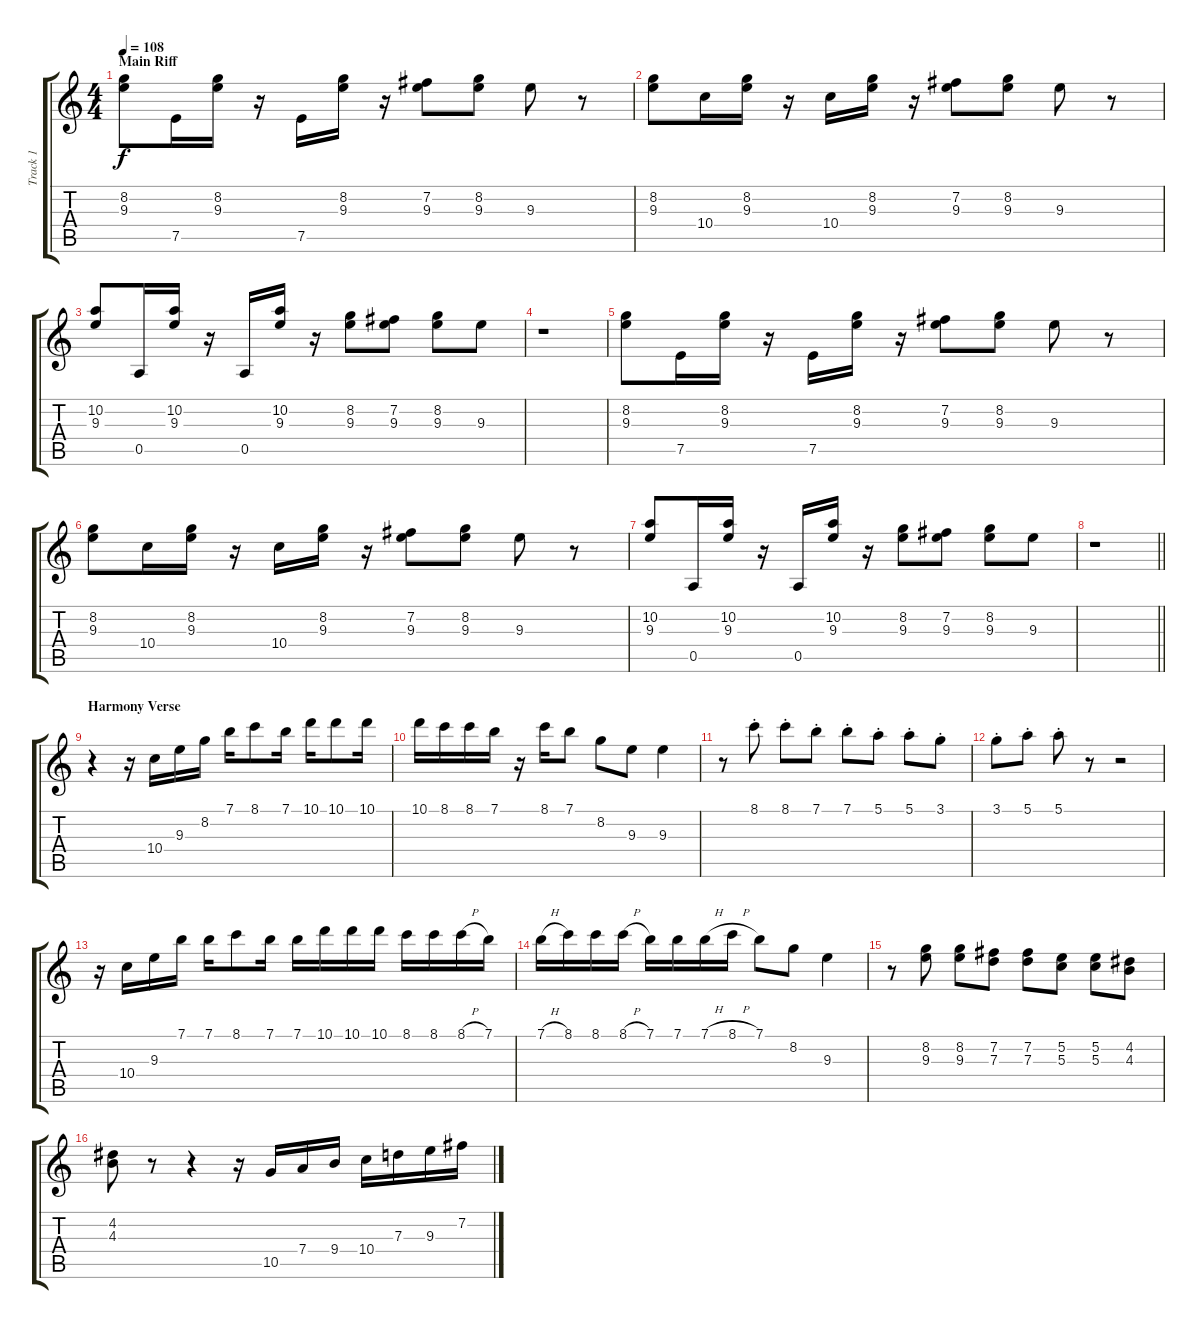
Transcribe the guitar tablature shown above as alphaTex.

\track ("Track 1" "Track 1") {instrument acousticguitarsteel}
\staff {score tabs}
\tuning (E4 B3 G3 D3 A2 E2) {hide}
\ts (4 4)
\section ("" "Main Riff")
\tempo 108
\clef g2
\ks c
(8.2 9.3).8{dy f} 7.5.16 (8.2 9.3).16 r.16 7.5.16 (8.2 9.3).16 r.16 (7.2 9.3).8 (8.2 9.3).8 9.3.8 r.8 |
(8.2 9.3).8 10.4.16 (8.2 9.3).16 r.16 10.4.16 (8.2 9.3).16 r.16 (7.2 9.3).8 (8.2 9.3).8 9.3.8 r.8 |
(10.2 9.3).8 0.5.16 (10.2 9.3).16 r.16 0.5.16 (10.2 9.3).16 r.16 (8.2 9.3).8 (7.2 9.3).8 (8.2 9.3).8 9.3.8 |
r.1 |
(8.2 9.3).8 7.5.16 (8.2 9.3).16 r.16 7.5.16 (8.2 9.3).16 r.16 (7.2 9.3).8 (8.2 9.3).8 9.3.8 r.8 |
(8.2 9.3).8 10.4.16 (8.2 9.3).16 r.16 10.4.16 (8.2 9.3).16 r.16 (7.2 9.3).8 (8.2 9.3).8 9.3.8 r.8 |
(10.2 9.3).8 0.5.16 (10.2 9.3).16 r.16 0.5.16 (10.2 9.3).16 r.16 (8.2 9.3).8 (7.2 9.3).8 (8.2 9.3).8 9.3.8 |
\barLineRight lightlight
r.1 |
\section ("" "Harmony Verse")
r.4 r.16 10.4.16 9.3.16 8.2.16 7.1.16 8.1.8 7.1.16 10.1.16 10.1.8 10.1.16 |
10.1.16 8.1.16 8.1.16 7.1.16 r.16 8.1.16 7.1.8 8.2.8 9.3.8 9.3.4 |
r.8 8.1{st}.8 8.1{st}.8 7.1{st}.8 7.1{st}.8 5.1{st}.8 5.1{st}.8 3.1{st}.8 |
3.1{st}.8 5.1{st}.8 5.1{st}.8 r.8 r.2 |
r.16 10.4.16 9.3.16 7.1.16 7.1.16 8.1.8 7.1.16 7.1.16 10.1.16 10.1.16 10.1.16 8.1.16 8.1.16 8.1{h}.16 7.1.16 |
7.1{h}.16 8.1.16 8.1.16 8.1{h}.16 7.1.16 7.1.16 7.1{h}.16 8.1{h}.16 7.1.8 8.2.8 9.3.4 |
r.8 (8.2 9.3).8 (8.2 9.3).8 (7.2 7.3).8 (7.2 7.3).8 (5.2 5.3).8 (5.2 5.3).8 (4.2 4.3).8 |
(4.2 4.3).8 r.8 r.4 r.16 10.5.16 7.4.16 9.4.16 10.4.16 7.3.16 9.3.16 7.2.16
